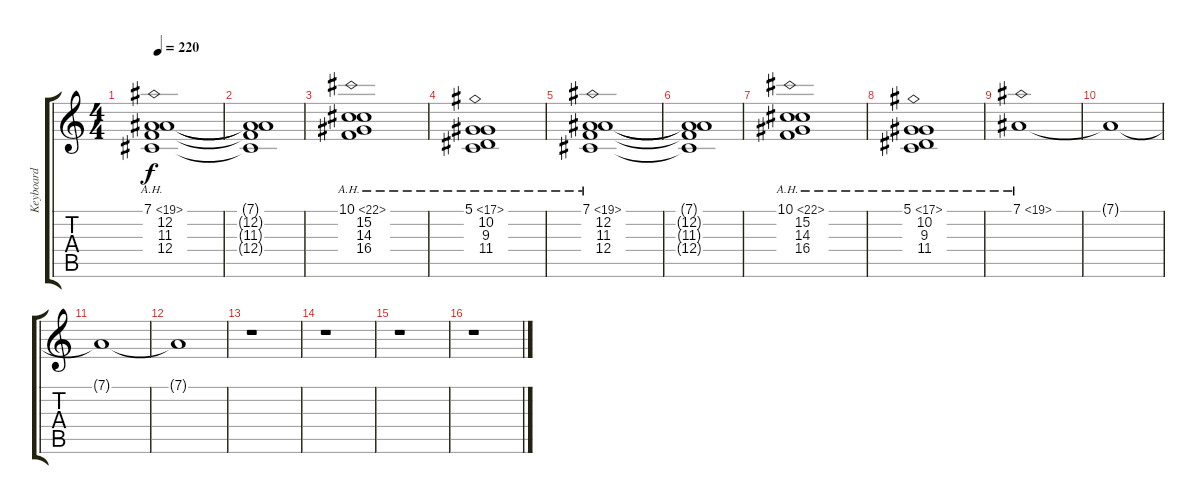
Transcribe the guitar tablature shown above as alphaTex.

\track ("Keyboard" "Keyboard") {instrument stringensemble1}
\staff {score tabs}
\tuning (Eb4 Bb3 Gb3 Db3 Ab2 Eb2) {hide}
\ts (4 4)
\tempo 220
\clef g2
\ks c
(7.1{ah 12} 12.2 11.3 12.4).1{dy f} |
(7.1{t} 12.2{t} 11.3{t} 12.4{t}).1 |
(10.1{ah 12} 15.2 14.3 16.4).1 |
(5.1{ah 12} 10.2 9.3 11.4).1 |
(7.1{ah 12} 12.2 11.3 12.4).1 |
(7.1{t} 12.2{t} 11.3{t} 12.4{t}).1 |
(10.1{ah 12} 15.2 14.3 16.4).1 |
(5.1{ah 12} 10.2 9.3 11.4).1 |
7.1{ah 12}.1{volume 4} |
7.1{t}.1 |
7.1{t}.1 |
7.1{t}.1 |
r.1 |
r.1 |
r.1 |
r.1
